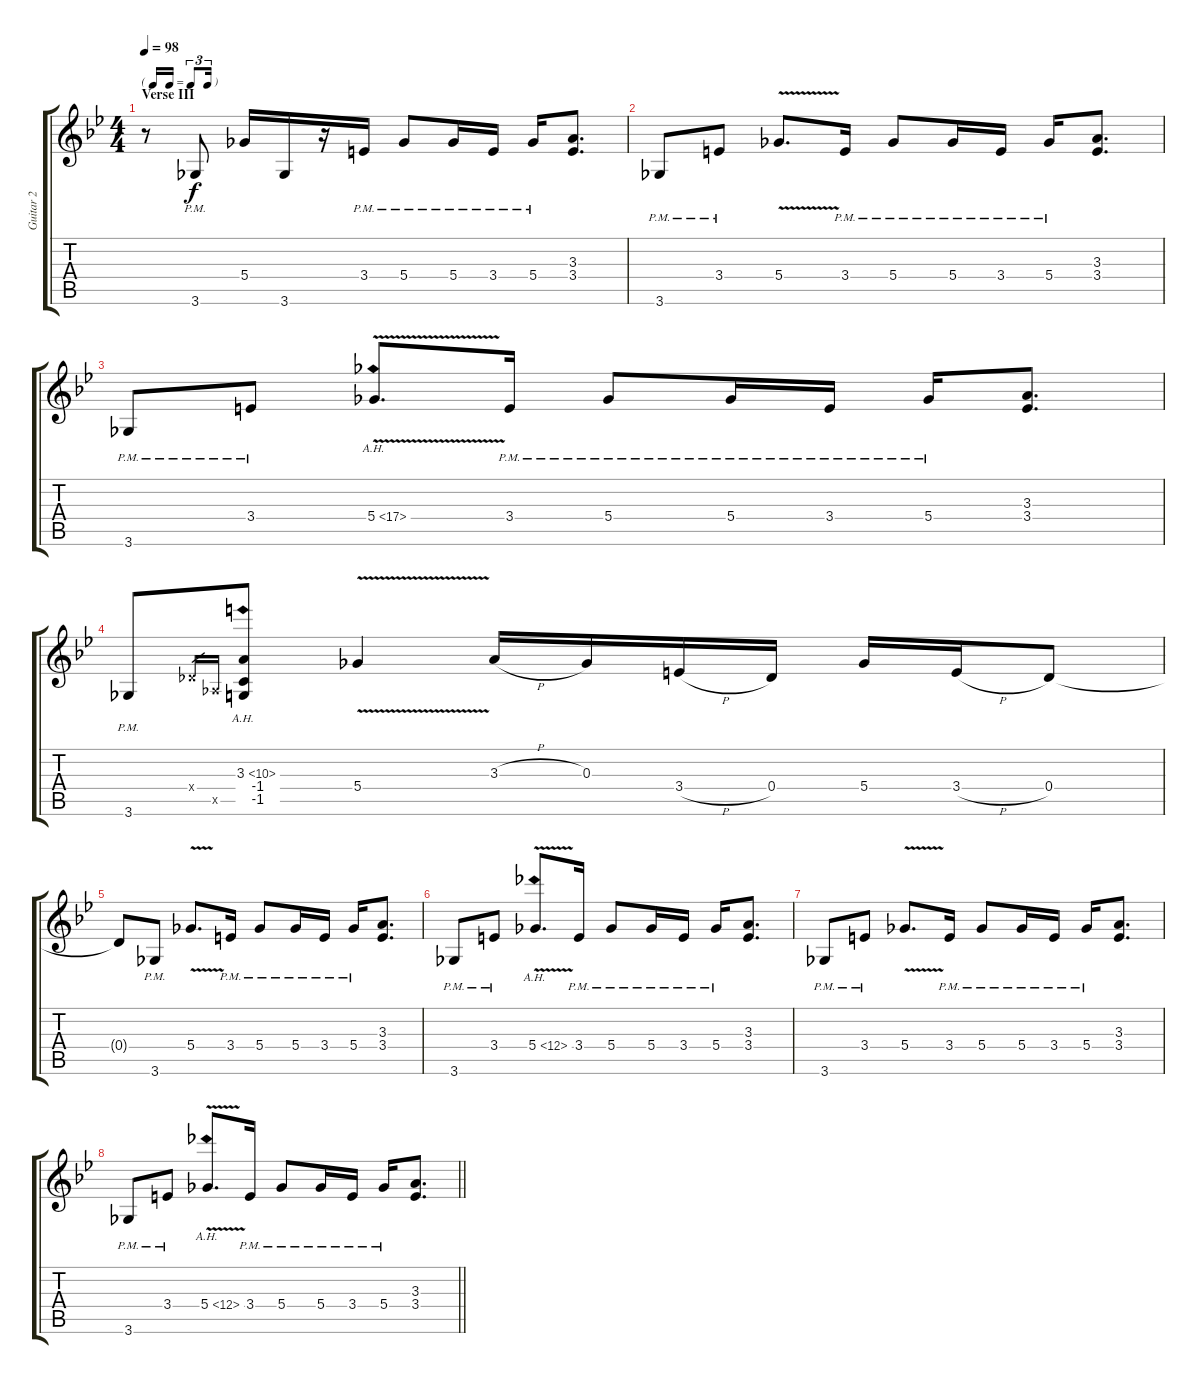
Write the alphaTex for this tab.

\track ("Guitar 2" "Guitar 2") {instrument distortionguitar}
\staff {score tabs}
\tuning (Eb4 Bb3 Gb3 Db3 Ab2 Eb2) {hide}
\ts (4 4)
\tf triplet16th
\section ("" "Verse III")
\tempo 98
\clef g2
\ks bb
r.8{dy f} 3.6{pm}.8 5.4.16 3.6.16 r.16 3.4{pm}.16 5.4{pm}.8 5.4{pm}.16 3.4{pm}.16 5.4{pm}.16 (3.3 3.4).8{d} |
3.6{pm}.8 3.4{pm}.8 5.4{v}.8{d} 3.4{pm}.16 5.4{pm}.8 5.4{pm}.16 3.4{pm}.16 5.4{pm}.16 (3.3 3.4).8{d} |
3.6{pm}.8 3.4{pm}.8 5.4{ah 12 v}.8{d} 3.4{pm}.16 5.4{pm}.8 5.4{pm}.16 3.4{pm}.16 5.4{pm}.16 (3.3 3.4).8{d} |
3.6{pm}.8 0.4{x}.16{gr} 0.5{x}.16{gr} (3.3{ah 7} -1.4 -1.5).8 5.4{v}.4 3.3{h}.16 0.3.16 3.4{h}.16 0.4.16 5.4.16 3.4{h}.16 0.4.8 |
0.4{t}.8 3.6{pm}.8 5.4{v}.8{d} 3.4{pm}.16 5.4{pm}.8 5.4{pm}.16 3.4{pm}.16 5.4{pm}.16 (3.3 3.4).8{d} |
3.6{pm}.8 3.4{pm}.8 5.4{ah 7 v}.8{d} 3.4{pm}.16 5.4{pm}.8 5.4{pm}.16 3.4{pm}.16 5.4{pm}.16 (3.3 3.4).8{d} |
3.6{pm}.8 3.4{pm}.8 5.4{v}.8{d} 3.4{pm}.16 5.4{pm}.8 5.4{pm}.16 3.4{pm}.16 5.4{pm}.16 (3.3 3.4).8{d} |
\barLineRight lightlight
3.6{pm}.8 3.4{pm}.8 5.4{ah 7 v}.8{d} 3.4{pm}.16 5.4{pm}.8 5.4{pm}.16 3.4{pm}.16 5.4{pm}.16 (3.3 3.4).8{d}
